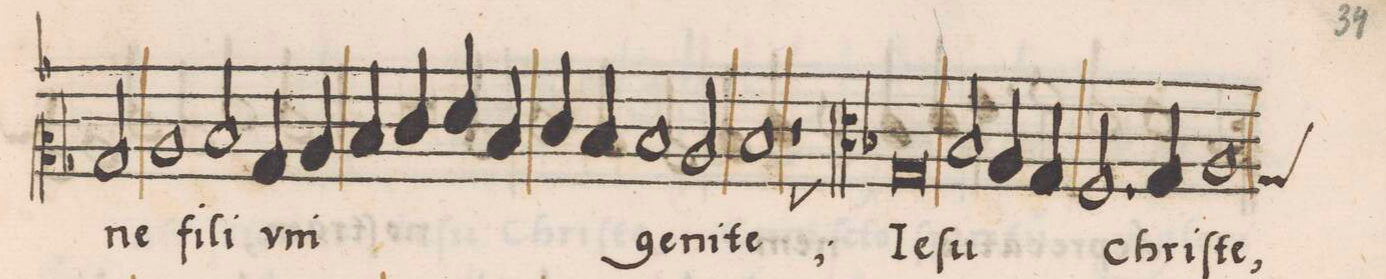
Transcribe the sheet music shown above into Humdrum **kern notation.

**kern	**text
*I"TENOR	*
*clefC2	*
*k[b-]	*
*M2/1	*
2B-/	-ne
1c/	fi-
=50-	=50-
2d/	-li
4B-/	v-
4c/	-ni-
4d/	.
4e/	.
4f/	.
4d/	.
=51-	=51-
4e/	.
4d/	.
1d/	-ge-
2c/	-ni-
=52-	=52-
1d/	-te;
1r	.
*clefC3	*
=53-	=53-
0G/	Ie-
=54-	=54-
2B-/	-ſu
4A/	.
4G/	.
2.F/	.
4G/	Chri-
=55-	=55-
*custos:G	*
1A/	-ſte,
*-	*-
